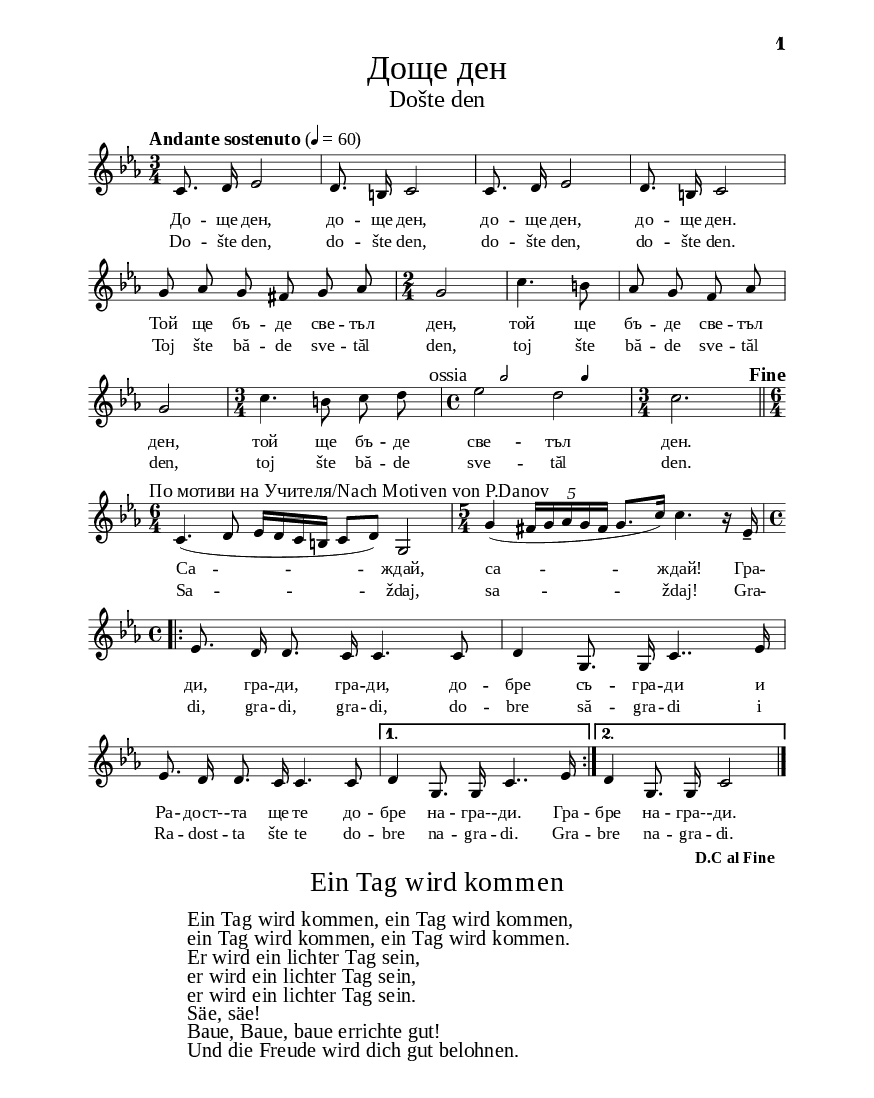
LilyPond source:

\version "2.24.3"

% include paper part and global functions
\include "include/globals.ily"

\bookpart {
  \label #'ref116
  \tocItem \markup "Доще ден – Došte den"
  \include "include/bookpart-paper.ily"
  \score {
    \include "include/score-layout.ily"



    \new Voice \absolute {
      \clef treble
      \key c \minor
      \time 3/4
      \tempoFunc "Andante sostenuto" 4 "60"

      \autoBeamOff


      c'8. d'16 es'2 | d'8. b16 c'2 | c'8. d'16 es'2 |  d'8. b16 c'2 \break |

      g'8 as'8 g'8 fis'8 g'8 as'8 | \time 2/4  g'2 | c''4. b'8 | as'8 g'8 f'8 as'8 \break |


      g'2 | \time 3/4  c''4. b'8 c''8

      \tempo \markup {
        % make tempo note smaller
        \concat {
          \normal-text { "       ossia       "  }
          \fontsize #-4 \general-align #Y #DOWN \note {2} #0.8
          \normal-text { "                "  }
          \fontsize #-4 \general-align #Y #DOWN \note {4} #0.8
          "                                   Fine"
        }
      }


      d''8 | \time 4/4  es''2 d''2 | \time 3/4  | c''2. \bar "||" \break |


      \autoBeamOn

      \time 6/4  \tempo \markup {
        % make tempo note smaller
        \concat {
          \normal-text {"По мотиви на Учителя/Nach Motiven von P.Danov"}
        }
      } c'4. ( d'8 es'16 d'16 c'16 b16 c'8 d'8 ) g2 | \time 5/4  g'4 ( \once \override TupletBracket.stencil = ##f
      \times 4/5  {
        fis'16 g'16 as'16 g'16 fis'16
      } g'8. c''16 ) c''4. r16 es'16 -- \break |

      \autoBeamOff
      \time 4/4  \repeat volta 2 {
        es'8. d'16 d'8. c'16 c'4. c'8 | d'4 g8. g16 c'4.. es'16 \break |

        es'8. d'16 d'8. c'16 c'4. c'8 |
      }  \alternative {
        { d'4 g8. g16 c'4.. es'16 | }
        { d'4 g8. g16 c'2 }
      }
      \bar "|."
    }

    \addlyrics {
      До  --  ще
      ден,   до  --  ще   ден,   до  --  ще   ден,   до  --  ще   ден.
      Той   ще   бъ  --  де   све  --  тъл   ден,   той   ще   бъ  --
      де   све  --  тъл   ден,   той   ще   бъ  --  де   све  --  тъл
      ден.   Са  --  ждай,   са  --  ждай!   Гра  --  ди,   гра  --  ди,
      гра  --  ди,   до  --  бре   съ  --  гра  --  ди   и   Ра  --
      "дост-"  --  та   ще   те   до  --  бре   на  --  "гра-"  --  ди.   Гра
      --  бре   на  --  "гра-"  --  ди.
    }
    \addlyrics {
      Do  --  šte
      den,   do  --  šte   den,   do  --  šte   den,   do  --  šte   den.
      Toj   šte   bă  --  de   sve  --  tăl   den,   toj   šte   bă  --
      de   sve  --  tăl   den,   toj   šte   bă  --  de   sve  --  tăl
      den.   Sa  --  ždaj,   sa  --  ždaj!   Gra  --  di,   gra  --  di,
      gra  --  di,   do  --  bre   să  --  gra  --  di   i   Ra  --
      dost  --  ta   šte   te   do  --  bre   na  --  gra  --  di.   Gra
      --  bre   na  --  gra  --  di.
    }

    \header {
      title = \titleFunc "Доще ден" "Došte den"
    }

    \midi{}
  } % score

  \markup \empty-one
  \markup \dc-one "D.C al Fine"

  %

  % include foreign translation(s) of the song


  \version "2.24.3"

\markup \fill-line { \fontsize #deTitleFontSize "Ein Tag wird kommen" }
\markup \null
\markup \null
\markup \fontsize #deCoupletFontSize {
  \hspace #12
  \override #`(baseline-skip . ,deCoupletBaselineSkip)

  \column {

    \line { " "Ein Tag wird kommen, ein Tag wird kommen,}

    \line { " "ein Tag wird kommen, ein Tag wird kommen.}

    \line { " "Er wird ein lichter Tag sein,}

    \line { " "er wird ein lichter Tag sein,}

    \line { " "er wird ein lichter Tag sein.}
    \line { " "Säe, säe!}

    \line { " "Baue, Baue, baue errichte gut!}

    \line { " "Und die Freude wird dich gut belohnen.}
  }
}


} % bookpart
